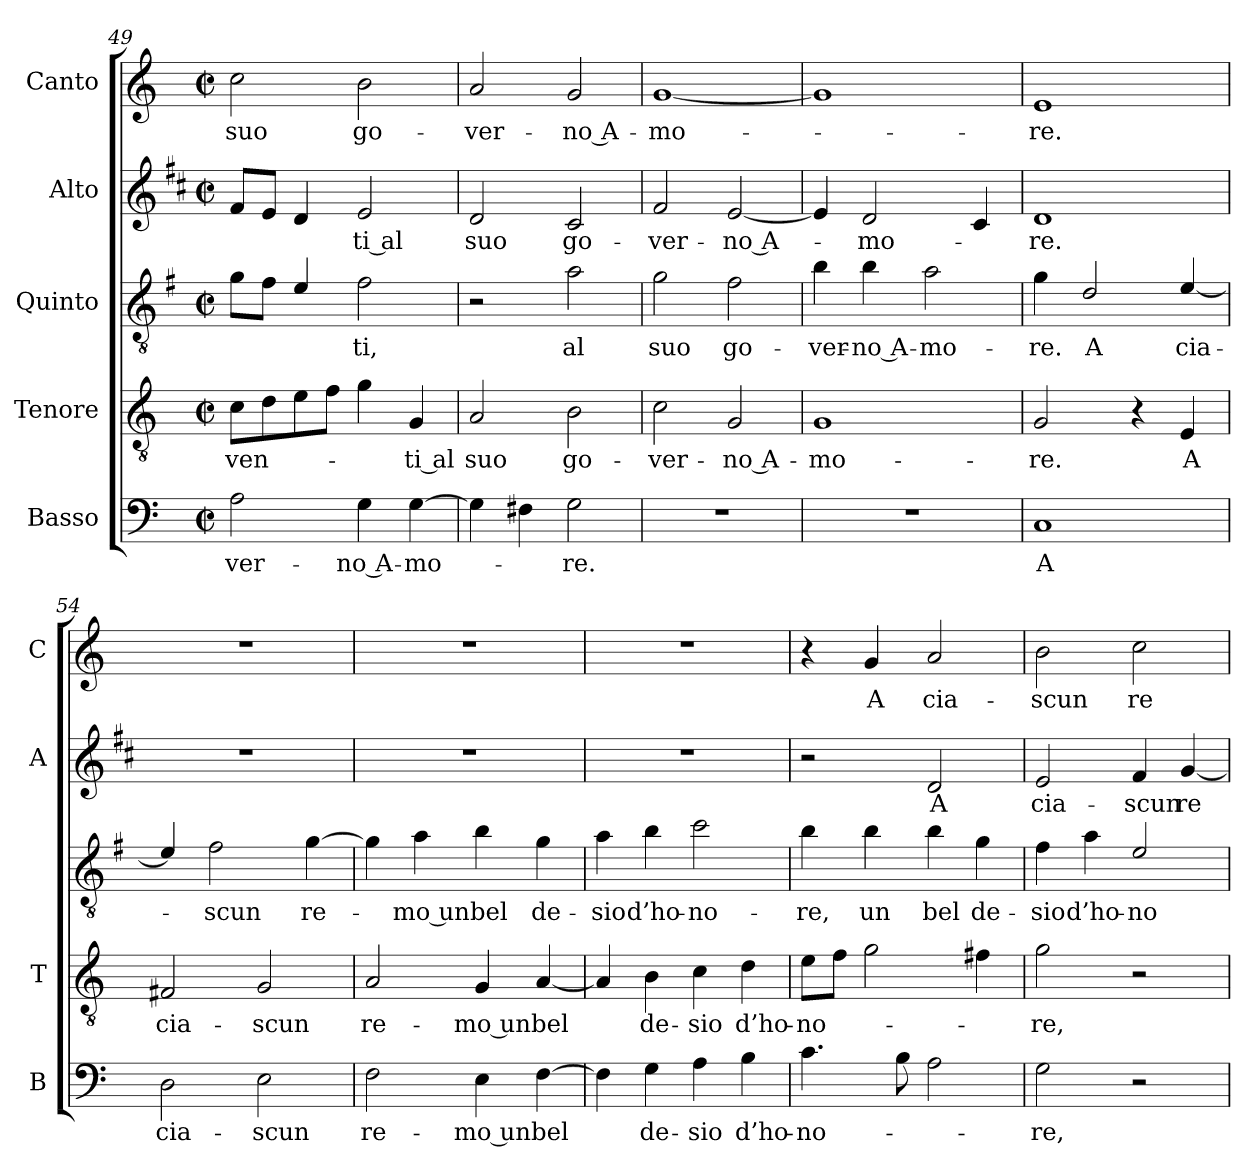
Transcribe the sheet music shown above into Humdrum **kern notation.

**kern	**text	**kern	**text	**kern	**text	**kern	**text	**kern	**text
*part5	*part5	*part4	*part4	*part3	*part3	*part2	*part2	*part1	*part1
*staff5	*staff5	*staff4	*staff4	*staff3	*staff3	*staff2	*staff2	*staff1	*staff1
*I"Basso	*	*I"Tenore	*	*I"Quinto	*	*I"Alto	*	*I"Canto	*
*I'B	*	*I'T	*	*	*	*I'A	*	*I'C	*
!!LO:LB:g=z
*clefF4	*	*clefGv2	*	*clefGv2	*	*clefG2	*	*clefG2	*
*	*	*	*	*ITrd4c7	*	*ITrd1c2	*	*	*
*k[]	*	*k[]	*	*k[]	*	*k[]	*	*k[]	*
*C:	*	*C:	*	*C:	*	*C:	*	*C:	*
*M2/2	*	*M2/2	*	*M2/2	*	*M2/2	*	*M2/2	*
*met(c|)	*	*met(c|)	*	*met(c|)	*	*met(c|)	*	*met(c|)	*
=49	=49	=49	=49	=49	=49	=49	=49	=49	=49
!	!LO:LY:b	!	!LO:LY:b	!	!	!	!	!	!LO:LY:b
2A\	-ver-	8c\L	ven-	8c\L	.	8e/L	.	2cc\	suo
.	.	8d\	.	8B\J	.	8d/J	.	.	.
.	.	8e\	.	4A/	.	4c/	.	.	.
.	.	8f\J	.	.	.	.	.	.	.
!	!LO:LY:b	!	!	!	!LO:LY:b	!	!LO:LY:b	!	!LO:LY:b
4G\	-no A-	4g\	.	2B\	-ti,	2d/	-ti al	2b\	go-
!	!LO:LY:b	!	!LO:LY:b	!	!	!	!	!	!
[4G\	-mo-	4G/	-ti al	.	.	.	.	.	.
=50	=50	=50	=50	=50	=50	=50	=50	=50	=50
!	!	!	!LO:LY:b	!	!	!	!LO:LY:b	!	!LO:LY:b
4G\]	.	2A/	suo	2r	.	2c/	suo	2a/	-ver-
4F#X\	.	.	.	.	.	.	.	.	.
!	!LO:LY:b	!	!LO:LY:b	!	!LO:LY:b	!	!LO:LY:b	!	!LO:LY:b
2G\	-re.	2B\	go-	2d\	al	2B/	go-	2g/	-no A-
=51	=51	=51	=51	=51	=51	=51	=51	=51	=51
!	!	!	!LO:LY:b	!	!LO:LY:b	!	!LO:LY:b	!	!LO:LY:b
1r	.	2c\	-ver-	2c\	suo	2e/	-ver-	[1g	-mo-
!	!	!	!LO:LY:b	!	!LO:LY:b	!	!LO:LY:b	!	!
.	.	2G/	-no A-	2B\	go-	[2d/	-no A-	.	.
=52	=52	=52	=52	=52	=52	=52	=52	=52	=52
!	!	!	!LO:LY:b	!	!LO:LY:b	!	!	!	!
1r	.	1G	-mo-	4e\	-ver-	4d/]	.	1g]	.
!	!	!	!	!	!LO:LY:b	!	!LO:LY:b	!	!
.	.	.	.	4e\	-no A-	2c/	-mo-	.	.
!	!	!	!	!	!LO:LY:b	!	!	!	!
.	.	.	.	2d\	-mo-	.	.	.	.
.	.	.	.	.	.	4B/	.	.	.
=53	=53	=53	=53	=53	=53	=53	=53	=53	=53
!	!LO:LY:b	!	!LO:LY:b	!	!LO:LY:b	!	!LO:LY:b	!	!LO:LY:b
1C	A	2G/	-re.	4c\	-re.	1c	-re.	1e	-re.
!	!	!	!	!	!LO:LY:b	!	!	!	!
.	.	.	.	2G/	A	.	.	.	.
.	.	4r	.	.	.	.	.	.	.
!	!	!	!LO:LY:b	!	!LO:LY:b	!	!	!	!
.	.	4E/	A	[4A/	cia-	.	.	.	.
=54	=54	=54	=54	=54	=54	=54	=54	=54	=54
!	!LO:LY:b	!	!LO:LY:b	!	!	!	!	!	!
2D\	cia-	2F#X/	cia-	4A/]	.	1r	.	1r	.
!	!	!	!	!	!LO:LY:b	!	!	!	!
.	.	.	.	2B\	-scun	.	.	.	.
!	!LO:LY:b	!	!LO:LY:b	!	!	!	!	!	!
2E\	-scun	2G/	-scun	.	.	.	.	.	.
!	!	!	!	!	!LO:LY:b	!	!	!	!
.	.	.	.	[4c\	re-	.	.	.	.
=55	=55	=55	=55	=55	=55	=55	=55	=55	=55
!	!LO:LY:b	!	!LO:LY:b	!	!	!	!	!	!
2F\	re-	2A/	re-	4c\]	.	1r	.	1r	.
!	!	!	!	!	!LO:LY:b	!	!	!	!
.	.	.	.	4d\	-mo un	.	.	.	.
!	!LO:LY:b	!	!LO:LY:b	!	!LO:LY:b	!	!	!	!
4E\	-mo un	4G/	-mo un	4e\	bel	.	.	.	.
!	!LO:LY:b	!	!LO:LY:b	!	!LO:LY:b	!	!	!	!
[4F\	bel	[4A/	bel	4c\	de-	.	.	.	.
=56	=56	=56	=56	=56	=56	=56	=56	=56	=56
!	!	!	!	!	!LO:LY:b	!	!	!	!
4F\]	.	4A/]	.	4d\	-sio	1r	.	1r	.
!	!LO:LY:b	!	!LO:LY:b	!	!LO:LY:b	!	!	!	!
4G\	de-	4B\	de-	4e\	d’ho-	.	.	.	.
!	!LO:LY:b	!	!LO:LY:b	!	!LO:LY:b	!	!	!	!
4A\	-sio	4c\	-sio	2f\	-no-	.	.	.	.
!	!LO:LY:b	!	!LO:LY:b	!	!	!	!	!	!
4B\	d’ho-	4d\	d’ho-	.	.	.	.	.	.
!!LO:LB:g=z
=57	=57	=57	=57	=57	=57	=57	=57	=57	=57
!	!LO:LY:b	!	!LO:LY:b	!	!LO:LY:b	!	!	!	!
4.c\	-no-	8e\L	-no-	4e\	-re,	2r	.	4r	.
.	.	8f\J	.	.	.	.	.	.	.
!	!	!	!	!	!LO:LY:b	!	!	!	!LO:LY:b
.	.	2g\	.	4e\	un	.	.	4g/	A
8B\	.	.	.	.	.	.	.	.	.
!	!	!	!	!	!LO:LY:b	!	!LO:LY:b	!	!LO:LY:b
2A\	.	.	.	4e\	bel	2c/	A	2a/	cia-
!	!	!	!	!	!LO:LY:b	!	!	!	!
.	.	4f#X\	.	4c\	de-	.	.	.	.
=58	=58	=58	=58	=58	=58	=58	=58	=58	=58
!	!LO:LY:b	!	!LO:LY:b	!	!LO:LY:b	!	!LO:LY:b	!	!LO:LY:b
2G\	-re,	2g\	-re,	4B\	-sio	2d/	cia-	2b\	-scun
!	!	!	!	!	!LO:LY:b	!	!	!	!
.	.	.	.	4d\	d’ho-	.	.	.	.
!	!	!	!	!	!LO:LY:b	!	!LO:LY:b	!	!LO:LY:b
2r	.	2r	.	2A/	-no-	4e/	-scun	2cc\	re-
!	!	!	!	!	!	!	!LO:LY:b	!	!
.	.	.	.	.	.	[4f/	re-	.	.
=	=	=	=	=	=	=	=	=	=
*-	*-	*-	*-	*-	*-	*-	*-	*-	*-
